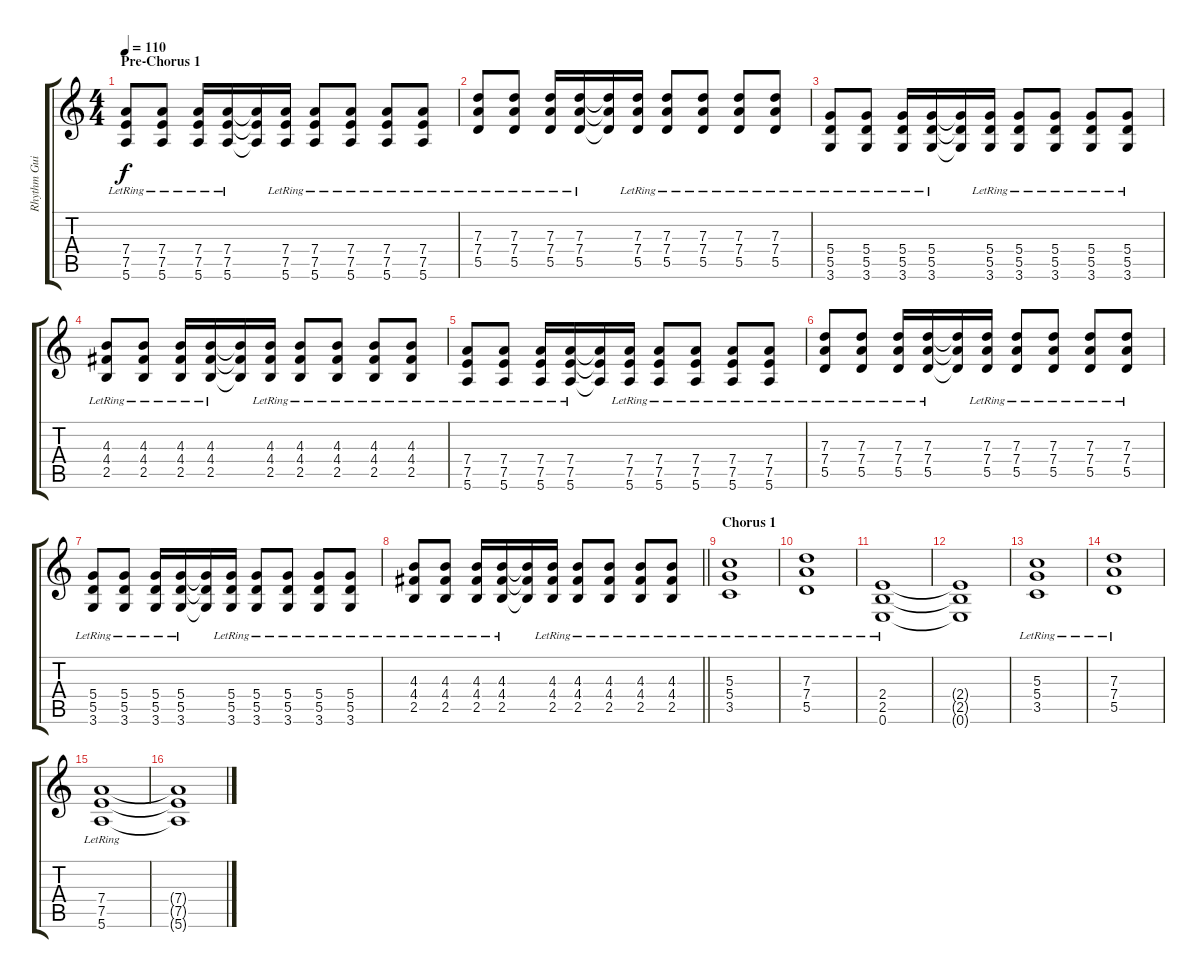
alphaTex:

\track ("Rhythm Guitar 1" "Rhythm Gui") {instrument distortionguitar}
\staff {score tabs}
\tuning (E4 B3 G3 D3 A2 E2) {hide}
\ts (4 4)
\section ("" "Pre-Chorus 1")
\tempo 110
\clef g2
\ks c
(7.4{lr} 7.5{lr} 5.6{lr}).8{dy f} (7.4{lr} 7.5{lr} 5.6{lr}).8 (7.4{lr} 7.5{lr} 5.6{lr}).16 (7.4{lr} 7.5{lr} 5.6{lr}).16 (7.4{t} 7.5{t} 5.6{t}).16 (7.4{lr} 7.5{lr} 5.6{lr}).16 (7.4{lr} 7.5{lr} 5.6{lr}).8 (7.4{lr} 7.5{lr} 5.6{lr}).8 (7.4{lr} 7.5{lr} 5.6{lr}).8 (7.4{lr} 7.5{lr} 5.6{lr}).8 |
(7.3{lr} 7.4{lr} 5.5{lr}).8 (7.3{lr} 7.4{lr} 5.5{lr}).8 (7.3{lr} 7.4{lr} 5.5{lr}).16 (7.3{lr} 7.4{lr} 5.5{lr}).16 (7.3{t} 7.4{t} 5.5{t}).16 (7.3{lr} 7.4{lr} 5.5{lr}).16 (7.3{lr} 7.4{lr} 5.5{lr}).8 (7.3{lr} 7.4{lr} 5.5{lr}).8 (7.3{lr} 7.4{lr} 5.5{lr}).8 (7.3{lr} 7.4{lr} 5.5{lr}).8 |
(5.4{lr} 5.5{lr} 3.6{lr}).8 (5.4{lr} 5.5{lr} 3.6{lr}).8 (5.4{lr} 5.5{lr} 3.6{lr}).16 (5.4{lr} 5.5{lr} 3.6{lr}).16 (5.4{t} 5.5{t} 3.6{t}).16 (5.4{lr} 5.5{lr} 3.6{lr}).16 (5.4{lr} 5.5{lr} 3.6{lr}).8 (5.4{lr} 5.5{lr} 3.6{lr}).8 (5.4{lr} 5.5{lr} 3.6{lr}).8 (5.4{lr} 5.5{lr} 3.6{lr}).8 |
(4.3{lr} 4.4{lr} 2.5{lr}).8 (4.3{lr} 4.4{lr} 2.5{lr}).8 (4.3{lr} 4.4{lr} 2.5{lr}).16 (4.3{lr} 4.4{lr} 2.5{lr}).16 (4.3{t} 4.4{t} 2.5{t}).16 (4.3{lr} 4.4{lr} 2.5{lr}).16 (4.3{lr} 4.4{lr} 2.5{lr}).8 (4.3{lr} 4.4{lr} 2.5{lr}).8 (4.3{lr} 4.4{lr} 2.5{lr}).8 (4.3{lr} 4.4{lr} 2.5{lr}).8 |
(7.4{lr} 7.5{lr} 5.6{lr}).8 (7.4{lr} 7.5{lr} 5.6{lr}).8 (7.4{lr} 7.5{lr} 5.6{lr}).16 (7.4{lr} 7.5{lr} 5.6{lr}).16 (7.4{t} 7.5{t} 5.6{t}).16 (7.4{lr} 7.5{lr} 5.6{lr}).16 (7.4{lr} 7.5{lr} 5.6{lr}).8 (7.4{lr} 7.5{lr} 5.6{lr}).8 (7.4{lr} 7.5{lr} 5.6{lr}).8 (7.4{lr} 7.5{lr} 5.6{lr}).8 |
(7.3{lr} 7.4{lr} 5.5{lr}).8 (7.3{lr} 7.4{lr} 5.5{lr}).8 (7.3{lr} 7.4{lr} 5.5{lr}).16 (7.3{lr} 7.4{lr} 5.5{lr}).16 (7.3{t} 7.4{t} 5.5{t}).16 (7.3{lr} 7.4{lr} 5.5{lr}).16 (7.3{lr} 7.4{lr} 5.5{lr}).8 (7.3{lr} 7.4{lr} 5.5{lr}).8 (7.3{lr} 7.4{lr} 5.5{lr}).8 (7.3{lr} 7.4{lr} 5.5{lr}).8 |
(5.4{lr} 5.5{lr} 3.6{lr}).8 (5.4{lr} 5.5{lr} 3.6{lr}).8 (5.4{lr} 5.5{lr} 3.6{lr}).16 (5.4{lr} 5.5{lr} 3.6{lr}).16 (5.4{t} 5.5{t} 3.6{t}).16 (5.4{lr} 5.5{lr} 3.6{lr}).16 (5.4{lr} 5.5{lr} 3.6{lr}).8 (5.4{lr} 5.5{lr} 3.6{lr}).8 (5.4{lr} 5.5{lr} 3.6{lr}).8 (5.4{lr} 5.5{lr} 3.6{lr}).8 |
\barLineRight lightlight
(4.3{lr} 4.4{lr} 2.5{lr}).8 (4.3{lr} 4.4{lr} 2.5{lr}).8 (4.3{lr} 4.4{lr} 2.5{lr}).16 (4.3{lr} 4.4{lr} 2.5{lr}).16 (4.3{t} 4.4{t} 2.5{t}).16 (4.3{lr} 4.4{lr} 2.5{lr}).16 (4.3{lr} 4.4{lr} 2.5{lr}).8 (4.3{lr} 4.4{lr} 2.5{lr}).8 (4.3{lr} 4.4{lr} 2.5{lr}).8 (4.3{lr} 4.4{lr} 2.5{lr}).8 |
\section ("" "Chorus 1")
(5.3{lr} 5.4{lr} 3.5{lr}).1 |
(7.3{lr} 7.4{lr} 5.5{lr}).1 |
(2.4{lr} 2.5{lr} 0.6{lr}).1 |
(2.4{t} 2.5{t} 0.6{t}).1 |
(5.3{lr} 5.4{lr} 3.5{lr}).1 |
(7.3{lr} 7.4{lr} 5.5{lr}).1 |
(7.4{lr} 7.5{lr} 5.6{lr}).1 |
(7.4{t} 7.5{t} 5.6{t}).1
